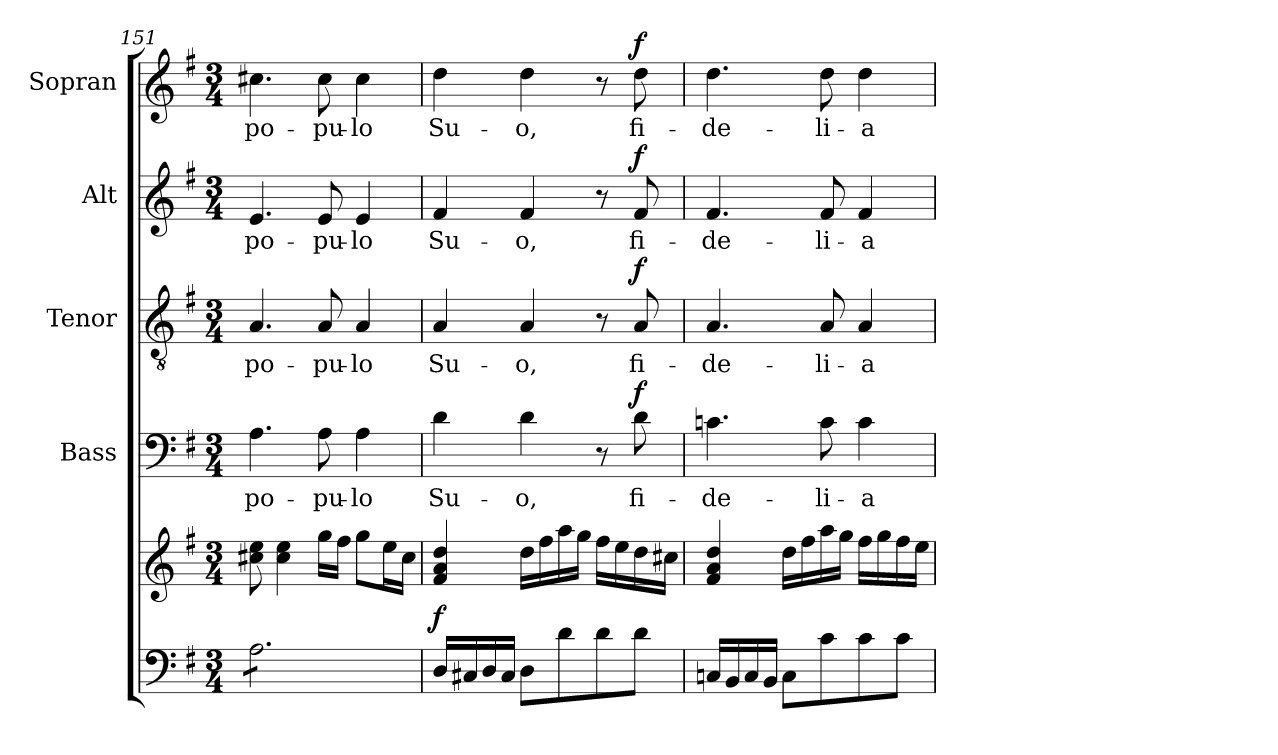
**kern	**kern	**dynam	**kern	**text	**dynam	**kern	**text	**dynam	**kern	**text	**dynam	**kern	**text	**dynam
*part5	*part5	*part5	*part4	*part4	*part4	*part3	*part3	*part3	*part2	*part2	*part2	*part1	*part1	*part1
*staff6	*staff5	*staff5/6	*staff4	*staff4	*staff4	*staff3	*staff3	*staff3	*staff2	*staff2	*staff2	*staff1	*staff1	*staff1
*	*	*	*I"Bass	*	*	*I"Tenor	*	*	*I"Alt	*	*	*I"Sopran	*	*
*	*	*	*I'B.	*	*	*I'T.	*	*	*I'A.	*	*	*I'S.	*	*
*clefF4	*clefG2	*	*clefF4	*	*	*clefGv2	*	*	*clefG2	*	*	*clefG2	*	*
*k[f#]	*k[f#]	*	*k[f#]	*	*	*k[f#]	*	*	*k[f#]	*	*	*k[f#]	*	*
*G:	*G:	*	*G:	*	*	*G:	*	*	*G:	*	*	*G:	*	*
*M3/4	*M3/4	*	*M3/4	*	*	*M3/4	*	*	*M3/4	*	*	*M3/4	*	*
=151	=151	=151	=151	=151	=151	=151	=151	=151	=151	=151	=151	=151	=151	=151
!	!	!	!	!LO:LY:b	!	!	!LO:LY:b	!	!	!LO:LY:b	!	!	!LO:LY:b	!
*tremolo	*	*	*	*	*	*	*	*	*	*	*	*	*	*
8A\L	8cc#X\ 8ee\	.	4.A\	po-	.	4.A/	po-	.	4.e/	po-	.	4.cc#X\	po-	.
8A\	4cc#\ 4ee\	.	.	.	.	.	.	.	.	.	.	.	.	.
8A\	.	.	.	.	.	.	.	.	.	.	.	.	.	.
!	!	!	!	!LO:LY:b	!	!	!LO:LY:b	!	!	!LO:LY:b	!	!	!LO:LY:b	!
8A\	16gg\LL	.	8A\	-pu-	.	8A/	-pu-	.	8e/	-pu-	.	8cc#\	-pu-	.
.	16ff#\JJ	.	.	.	.	.	.	.	.	.	.	.	.	.
!	!	!	!	!LO:LY:b	!	!	!LO:LY:b	!	!	!LO:LY:b	!	!	!LO:LY:b	!
8A\	8gg\L	.	4A\	-lo	.	4A/	-lo	.	4e/	-lo	.	4cc#\	-lo	.
8A\J	16ee\L	.	.	.	.	.	.	.	.	.	.	.	.	.
*Xtremolo	*	*	*	*	*	*	*	*	*	*	*	*	*	*
.	16cc#\JJ	.	.	.	.	.	.	.	.	.	.	.	.	.
=152	=152	=152	=152	=152	=152	=152	=152	=152	=152	=152	=152	=152	=152	=152
!	!	!LO:DY:a=2	!	!LO:LY:b	!	!	!LO:LY:b	!	!	!LO:LY:b	!	!	!LO:LY:b	!
16D/LL	4f#/ 4a/ 4dd/	f	4d\	Su-	.	4A/	Su-	.	4f#/	Su-	.	4dd\	Su-	.
16C#X/	.	.	.	.	.	.	.	.	.	.	.	.	.	.
16D/	.	.	.	.	.	.	.	.	.	.	.	.	.	.
16C#/JJ	.	.	.	.	.	.	.	.	.	.	.	.	.	.
!	!	!	!	!LO:LY:b	!	!	!LO:LY:b	!	!	!LO:LY:b	!	!	!LO:LY:b	!
8D\L	16dd\LL	.	4d\	-o,	.	4A/	-o,	.	4f#/	-o,	.	4dd\	-o,	.
.	16ff#\	.	.	.	.	.	.	.	.	.	.	.	.	.
8d\	16aa\	.	.	.	.	.	.	.	.	.	.	.	.	.
.	16gg\JJ	.	.	.	.	.	.	.	.	.	.	.	.	.
8d\	16ff#\LL	.	8r	.	.	8r	.	.	8r	.	.	8r	.	.
.	16ee\	.	.	.	.	.	.	.	.	.	.	.	.	.
!	!	!	!	!LO:LY:b	!LO:DY:a	!	!LO:LY:b	!LO:DY:a	!	!LO:LY:b	!LO:DY:a	!	!LO:LY:b	!LO:DY:a
8d\J	16dd\	.	8d\	fi-	f	8A/	fi-	f	8f#/	fi-	f	8dd\	fi-	f
.	16cc#X\JJ	.	.	.	.	.	.	.	.	.	.	.	.	.
!!LO:PB:g=z
=153	=153	=153	=153	=153	=153	=153	=153	=153	=153	=153	=153	=153	=153	=153
!	!	!	!	!LO:LY:b	!	!	!LO:LY:b	!	!	!LO:LY:b	!	!	!LO:LY:b	!
16Cn/LL	4f#/ 4a/ 4dd/	.	4.cn\	-de-	.	4.A/	-de-	.	4.f#/	-de-	.	4.dd\	-de-	.
16BB/	.	.	.	.	.	.	.	.	.	.	.	.	.	.
16C/	.	.	.	.	.	.	.	.	.	.	.	.	.	.
16BB/JJ	.	.	.	.	.	.	.	.	.	.	.	.	.	.
8C\L	16dd\LL	.	.	.	.	.	.	.	.	.	.	.	.	.
.	16ff#\	.	.	.	.	.	.	.	.	.	.	.	.	.
!	!	!	!	!LO:LY:b	!	!	!LO:LY:b	!	!	!LO:LY:b	!	!	!LO:LY:b	!
8c\	16aa\	.	8c\	-li-	.	8A/	-li-	.	8f#/	-li-	.	8dd\	-li-	.
.	16gg\JJ	.	.	.	.	.	.	.	.	.	.	.	.	.
!	!	!	!	!LO:LY:b	!	!	!LO:LY:b	!	!	!LO:LY:b	!	!	!LO:LY:b	!
8c\	16ff#\LL	.	4c\	-a	.	4A/	-a	.	4f#/	-a	.	4dd\	-a	.
.	16gg\	.	.	.	.	.	.	.	.	.	.	.	.	.
8c\J	16ff#\	.	.	.	.	.	.	.	.	.	.	.	.	.
.	16ee\JJ	.	.	.	.	.	.	.	.	.	.	.	.	.
=	=	=	=	=	=	=	=	=	=	=	=	=	=	=
*-	*-	*-	*-	*-	*-	*-	*-	*-	*-	*-	*-	*-	*-	*-
